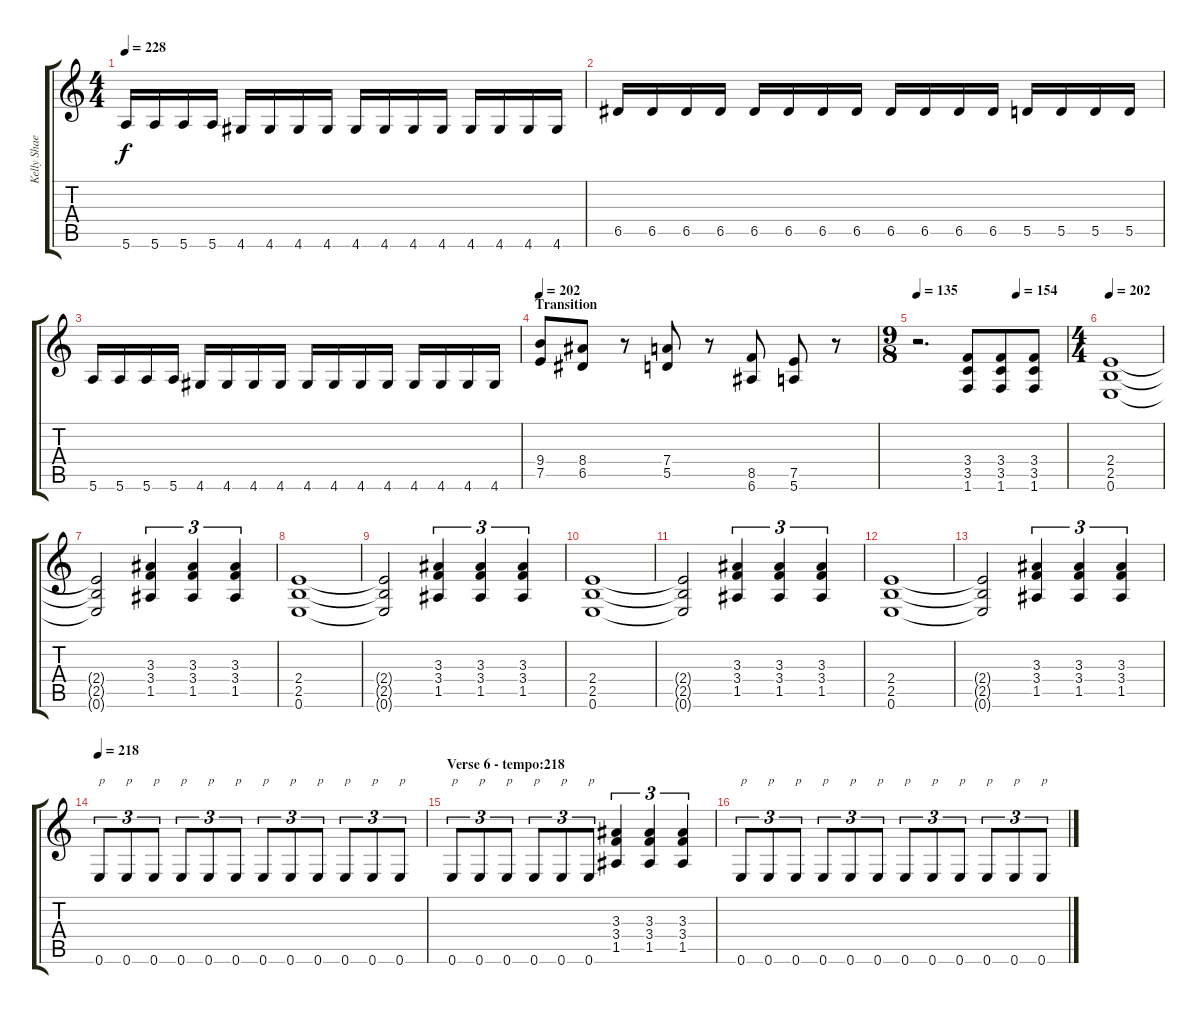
\track ("Kelly Shaefer" "Kelly Shae") {instrument distortionguitar}
\staff {score tabs}
\tuning (E4 B3 G3 D3 A2 E2) {hide}
\ts (4 4)
\tempo 228
\clef g2
\ks c
5.6.16{dy f} 5.6.16 5.6.16 5.6.16 4.6.16 4.6.16 4.6.16 4.6.16 4.6.16 4.6.16 4.6.16 4.6.16 4.6.16 4.6.16 4.6.16 4.6.16 |
6.5.16 6.5.16 6.5.16 6.5.16 6.5.16 6.5.16 6.5.16 6.5.16 6.5.16 6.5.16 6.5.16 6.5.16 5.5.16 5.5.16 5.5.16 5.5.16 |
5.6.16 5.6.16 5.6.16 5.6.16 4.6.16 4.6.16 4.6.16 4.6.16 4.6.16 4.6.16 4.6.16 4.6.16 4.6.16 4.6.16 4.6.16 4.6.16 |
\section ("" "Transition")
\tempo 202
(9.4 7.5).8 (8.4 6.5).8 r.8 (7.4 5.5).8 r.8 (8.5 6.6).8 (7.5 5.6).8 r.8 |
\ts (9 8)
\tempo 135
\tempo (154 0.6666666666666666)
r.2{d} (3.4 3.5 1.6).8 (3.4 3.5 1.6).8 (3.4 3.5 1.6).8 |
\ts (4 4)
\tempo 202
(2.4 2.5 0.6).1 |
(2.4{t} 2.5{t} 0.6{t}).2 (3.3 3.4 1.5).4{tu (3 2)} (3.3 3.4 1.5).4{tu (3 2)} (3.3 3.4 1.5).4{tu (3 2)} |
(2.4 2.5 0.6).1 |
(2.4{t} 2.5{t} 0.6{t}).2 (3.3 3.4 1.5).4{tu (3 2)} (3.3 3.4 1.5).4{tu (3 2)} (3.3 3.4 1.5).4{tu (3 2)} |
(2.4 2.5 0.6).1 |
(2.4{t} 2.5{t} 0.6{t}).2 (3.3 3.4 1.5).4{tu (3 2)} (3.3 3.4 1.5).4{tu (3 2)} (3.3 3.4 1.5).4{tu (3 2)} |
(2.4 2.5 0.6).1 |
(2.4{t} 2.5{t} 0.6{t}).2 (3.3 3.4 1.5).4{tu (3 2)} (3.3 3.4 1.5).4{tu (3 2)} (3.3 3.4 1.5).4{tu (3 2)} |
\tempo 218
0.6.8{tu (3 2) txt "p"} 0.6.8{tu (3 2) txt "p"} 0.6.8{tu (3 2) txt "p"} 0.6.8{tu (3 2) txt "p"} 0.6.8{tu (3 2) txt "p"} 0.6.8{tu (3 2) txt "p"} 0.6.8{tu (3 2) txt "p"} 0.6.8{tu (3 2) txt "p"} 0.6.8{tu (3 2) txt "p"} 0.6.8{tu (3 2) txt "p"} 0.6.8{tu (3 2) txt "p"} 0.6.8{tu (3 2) txt "p"} |
\section ("" "Verse 6 - tempo:218")
0.6.8{tu (3 2) txt "p"} 0.6.8{tu (3 2) txt "p"} 0.6.8{tu (3 2) txt "p"} 0.6.8{tu (3 2) txt "p"} 0.6.8{tu (3 2) txt "p"} 0.6.8{tu (3 2) txt "p"} (3.3 3.4 1.5).4{tu (3 2)} (3.3 3.4 1.5).4{tu (3 2)} (3.3 3.4 1.5).4{tu (3 2)} |
0.6.8{tu (3 2) txt "p"} 0.6.8{tu (3 2) txt "p"} 0.6.8{tu (3 2) txt "p"} 0.6.8{tu (3 2) txt "p"} 0.6.8{tu (3 2) txt "p"} 0.6.8{tu (3 2) txt "p"} 0.6.8{tu (3 2) txt "p"} 0.6.8{tu (3 2) txt "p"} 0.6.8{tu (3 2) txt "p"} 0.6.8{tu (3 2) txt "p"} 0.6.8{tu (3 2) txt "p"} 0.6.8{tu (3 2) txt "p"}
